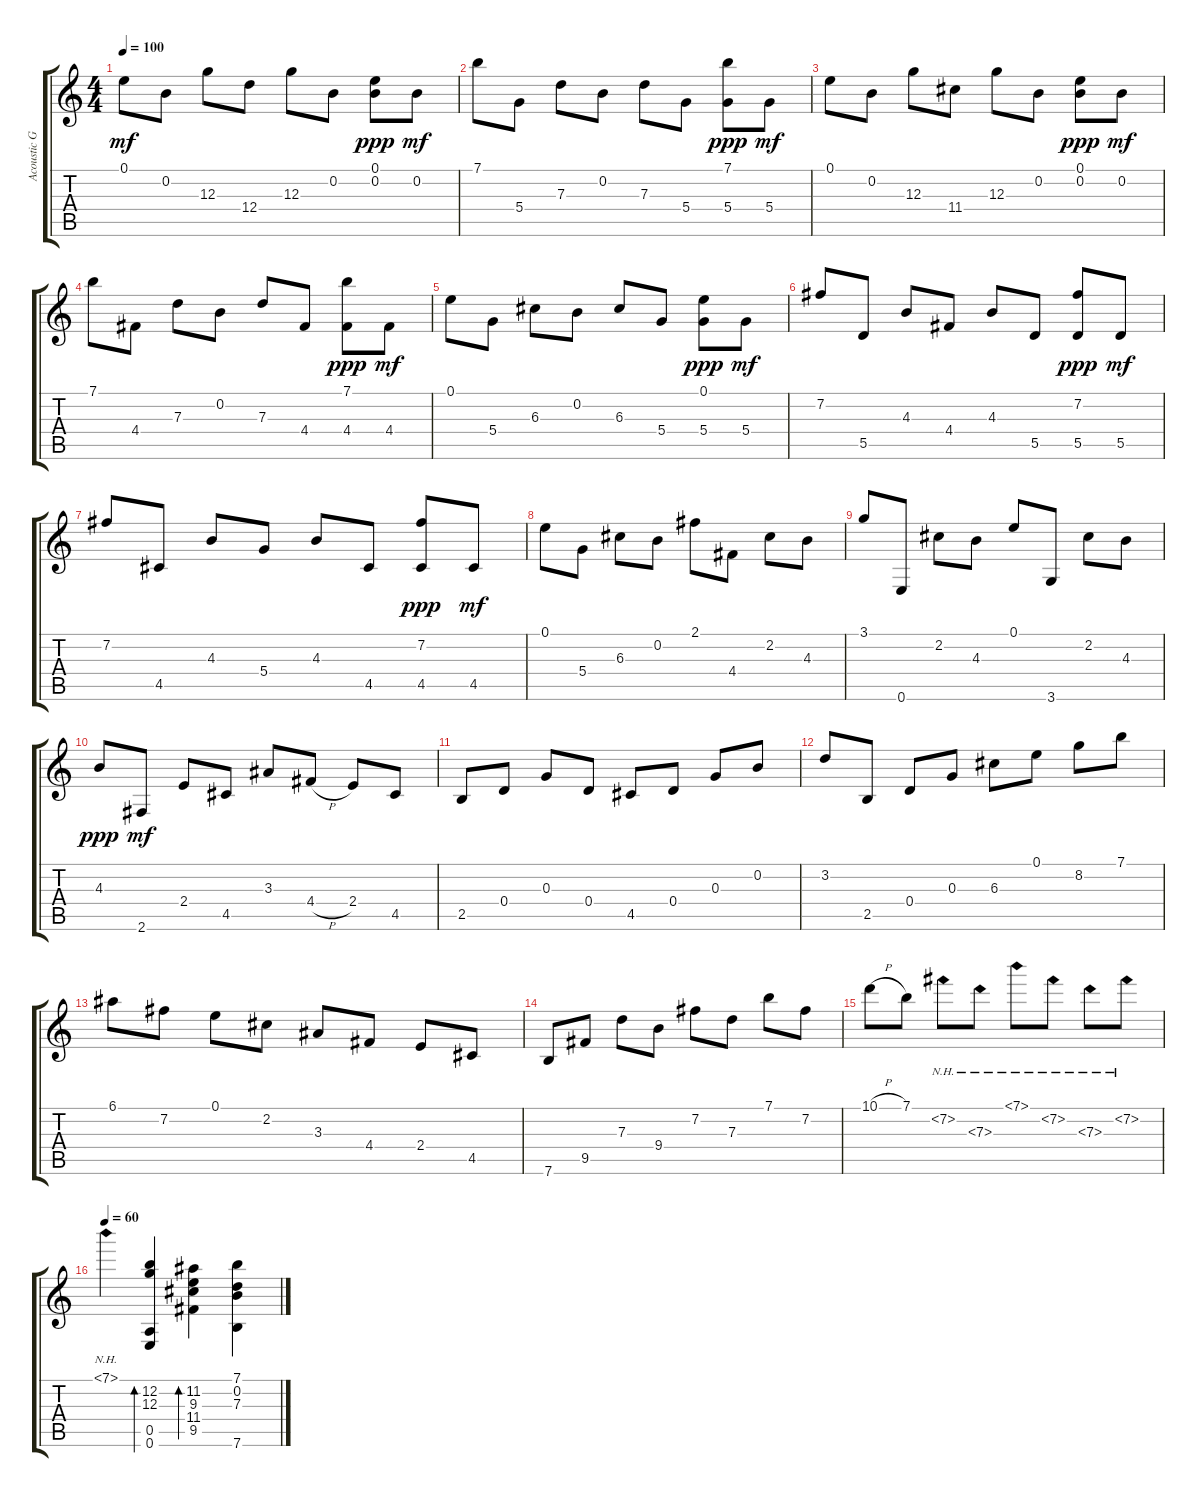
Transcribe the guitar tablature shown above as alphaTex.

\track ("Acoustic Guitar " "Acoustic G") {instrument acousticguitarnylon}
\staff {score tabs}
\tuning (E4 B3 G3 D3 A2 E2) {hide}
\ts (4 4)
\tempo 100
\clef g2
\ks c
0.1.8{dy mf} 0.2.8 12.3.8 12.4.8 12.3.8 0.2.8 (0.1 0.2).8{dy ppp} 0.2.8{dy mf} |
7.1.8 5.4.8 7.3.8 0.2.8 7.3.8 5.4.8 (7.1 5.4).8{dy ppp} 5.4.8{dy mf} |
0.1.8 0.2.8 12.3.8 11.4.8 12.3.8 0.2.8 (0.1 0.2).8{dy ppp} 0.2.8{dy mf} |
7.1.8 4.4.8 7.3.8 0.2.8 7.3.8 4.4.8 (7.1 4.4).8{dy ppp} 4.4.8{dy mf} |
0.1.8 5.4.8 6.3.8 0.2.8 6.3.8 5.4.8 (0.1 5.4).8{dy ppp} 5.4.8{dy mf} |
7.2.8 5.5.8 4.3.8 4.4.8 4.3.8 5.5.8 (7.2 5.5).8{dy ppp} 5.5.8{dy mf} |
7.2.8 4.5.8 4.3.8 5.4.8 4.3.8 4.5.8 (7.2 4.5).8{dy ppp} 4.5.8{dy mf} |
0.1.8 5.4.8 6.3.8 0.2.8 2.1.8 4.4.8 2.2.8 4.3.8 |
3.1.8 0.6.8 2.2.8 4.3.8 0.1.8 3.6.8 2.2.8 4.3.8 |
4.3.8{dy ppp} 2.6.8{dy mf} 2.4.8 4.5.8 3.3.8 4.4{h}.8 2.4.8 4.5.8 |
2.5.8 0.4.8 0.3.8 0.4.8 4.5.8 0.4.8 0.3.8 0.2.8 |
3.2.8 2.5.8 0.4.8 0.3.8 6.3.8 0.1.8 8.2.8 7.1.8 |
6.1.8 7.2.8 0.1.8 2.2.8 3.3.8 4.4.8 2.4.8 4.5.8 |
7.6.8 9.5.8 7.3.8 9.4.8 7.2.8 7.3.8 7.1.8 7.2.8 |
10.1{h}.8 7.1.8 7.2{nh}.8 7.3{nh}.8 7.1{nh}.8 7.2{nh}.8 7.3{nh}.8 7.2{nh}.8 |
\tempo 60
7.1{nh}.4 (12.2 12.3 0.5 0.6).4{bd 240} (11.2 9.3 11.4 9.5).4{bd 240} (7.1 0.2 7.3 7.6).4
